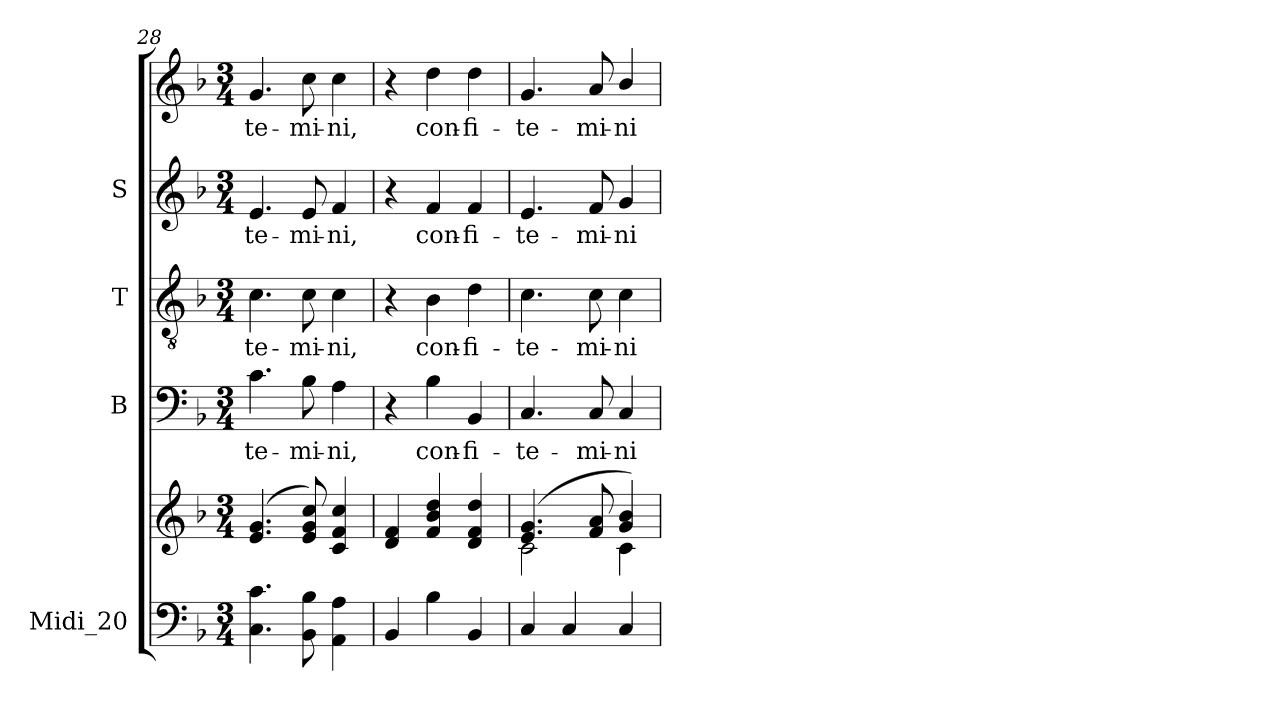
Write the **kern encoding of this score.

**kern	**kern	**kern	**text	**kern	**text	**kern	**text	**kern	**text
*part4	*part4	*part3	*part3	*part2	*part2	*part1	*part1	*part1	*part1
*staff6	*staff5	*staff4	*staff4	*staff3	*staff3	*staff2	*staff2	*staff1	*staff1
*I"Midi_20	*	*I"B	*	*I"T	*	*I"S	*	*	*
*	*	*I'B	*	*I'T	*	*I'S	*	*	*
*clefF4	*clefG2	*clefF4	*	*clefGv2	*	*clefG2	*	*clefG2	*
*k[b-]	*k[b-]	*k[b-]	*	*k[b-]	*	*k[b-]	*	*k[b-]	*
*F:	*F:	*F:	*	*F:	*	*F:	*	*F:	*
*M3/4	*M3/4	*M3/4	*	*M3/4	*	*M3/4	*	*M3/4	*
=28	=28	=28	=28	=28	=28	=28	=28	=28	=28
*	*^	*	*	*	*	*	*	*	*
!	!	!LO:N:vis=1	!	!LO:LY:b	!	!LO:LY:b	!	!LO:LY:b	!	!LO:LY:b
4.C 4.c	(>4.e/ 4.g/	2.ryy	4.c	-te-	4.c	-te-	4.e	te-	4.g	-te-
!	!	!	!	!LO:LY:b	!	!LO:LY:b	!	!LO:LY:b	!	!LO:LY:b
8BB- 8B-	8e/ 8g/ 8cc/)	.	8B-	-mi-	8c	-mi-	8e	-mi-	8cc	-mi-
!	!	!	!	!LO:LY:b	!	!LO:LY:b	!	!LO:LY:b	!	!LO:LY:b
4AA 4A	4c/ 4f/ 4cc/	.	4A	-ni,	4c	-ni,	4f	-ni,	4cc	-ni,
=29	=29	=29	=29	=29	=29	=29	=29	=29	=29	=29
!	!	!LO:N:vis=1	!	!	!	!	!	!	!	!
4BB-	4d/ 4f/	2.ryy	4r	.	4r	.	4r	.	4r	.
!	!	!	!	!LO:LY:b	!	!LO:LY:b	!	!LO:LY:b	!	!LO:LY:b
4B-	4f/ 4b-/ 4dd/	.	4B-	con-	4B-	con-	4f	-con-	4dd	con-
!	!	!	!	!LO:LY:b	!	!LO:LY:b	!	!LO:LY:b	!	!LO:LY:b
4BB-	4d/ 4f/ 4dd/	.	4BB-	-fi-	4d	-fi-	4f	-fi-	4dd	-fi-
=30	=30	=30	=30	=30	=30	=30	=30	=30	=30	=30
!	!	!	!	!LO:LY:b	!	!LO:LY:b	!	!LO:LY:b	!	!LO:LY:b
4C	(>4.e/ 4.g/	2c\	4.C	-te-	4.c	-te-	4.e	te-	4.g	-te-
4C	.	.	.	.	.	.	.	.	.	.
!	!	!	!	!LO:LY:b	!	!LO:LY:b	!	!LO:LY:b	!	!LO:LY:b
.	8f/ 8a/	.	8C	-mi-	8c	-mi-	8f	-mi-	8a	-mi-
!	!	!	!	!LO:LY:b	!	!LO:LY:b	!	!LO:LY:b	!	!LO:LY:b
4C	4g/ 4b-/)	4c\	4C	-ni	4c	-ni	4g	-ni	4b-/	-ni
*	*v	*v	*	*	*	*	*	*	*	*
=	=	=	=	=	=	=	=	=	=
*-	*-	*-	*-	*-	*-	*-	*-	*-	*-
